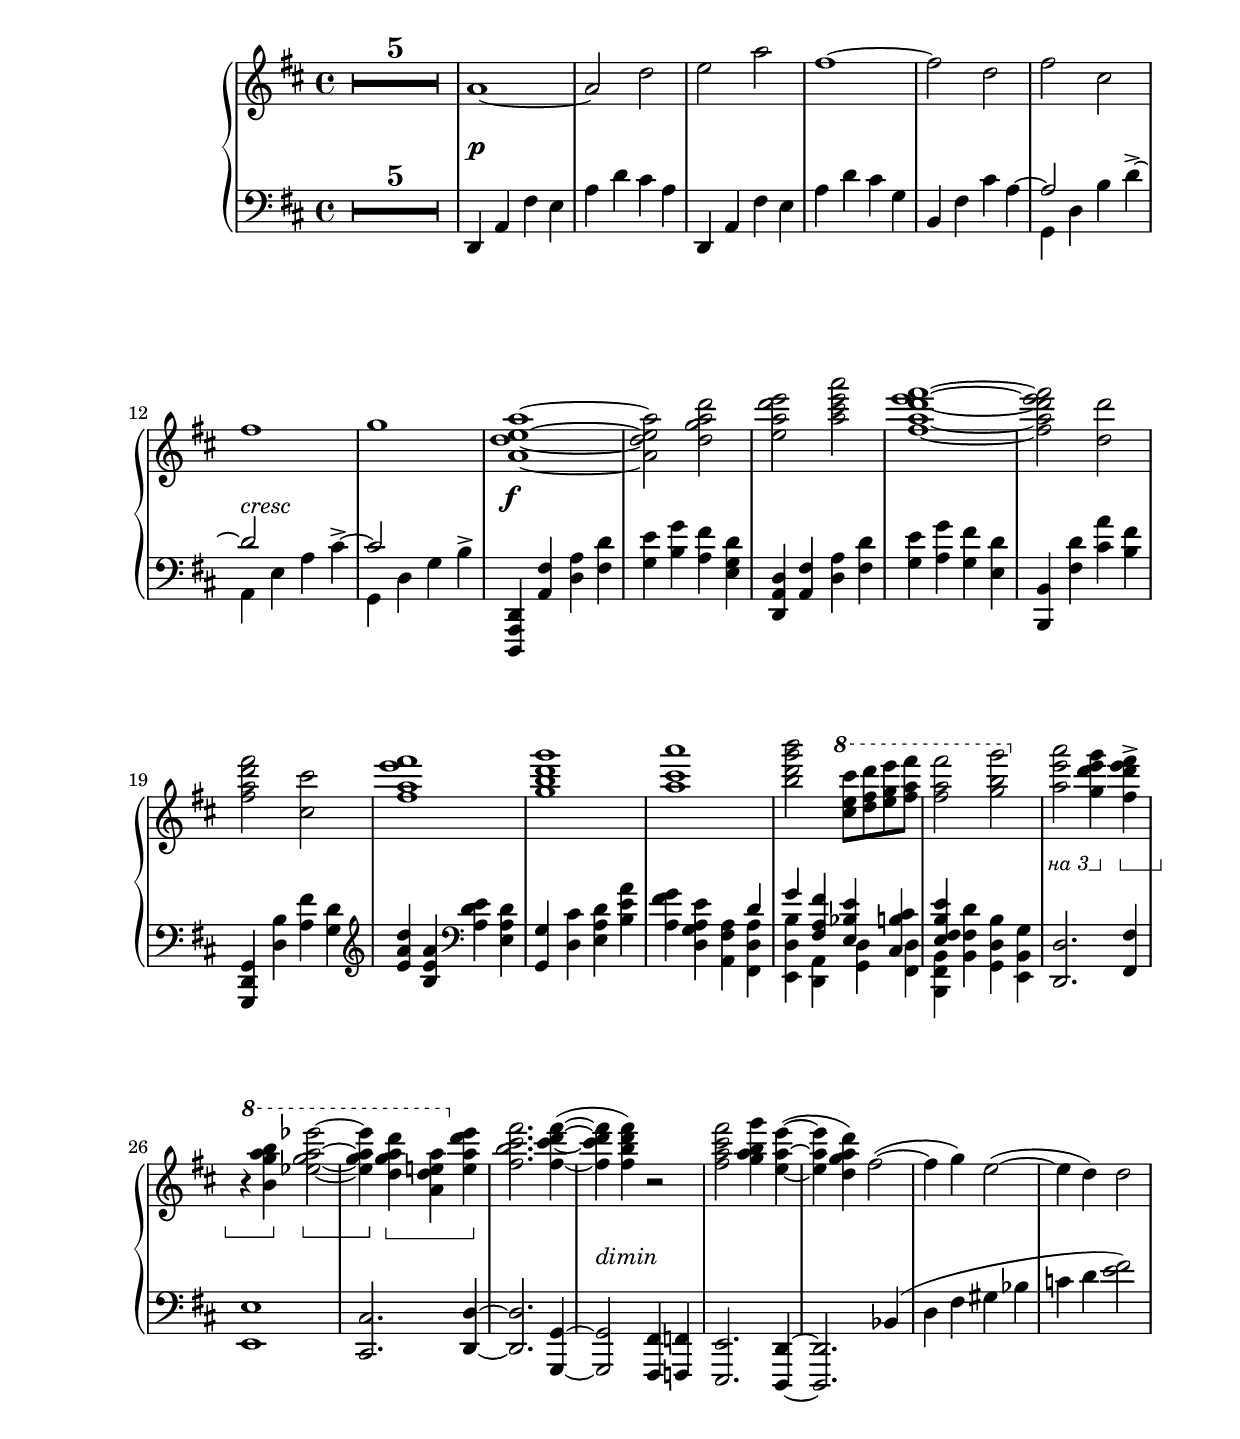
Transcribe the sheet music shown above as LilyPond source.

\version "2.18.0"

\language "deutsch"

\header {
  title = ""
  meter = ""
  composer = ""
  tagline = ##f
}

\paper {
  #(set-paper-size "a4")
  top-system-spacing #'basic-distance = #25
  top-markup-spacing #'basic-distance = #8
  markup-system-spacing #'basic-distance = #26
  system-system-spacing #'basic-distance = #25
  last-bottom-spacing #'basic-distance = #25
  two-sided = ##t
  inner-margin = 25
  outer-margin = 15
}

\layout {
  \context {
  	\PianoStaff
  	\consists #Span_stem_engraver
  }
  \context{
    \Score
    \override StaffGrouper.staff-staff-spacing.basic-distance = #13
    %\remove "Bar_number_engraver"
  }
}
%%%%%%%%%%% RH %%%%%%%%%%%%
\version "2.18.0"
\language "deutsch"
%%  http://lsr.di.unimi.it/LSR/Item?id=445

%LSR by Jay Anderson.
%modyfied by Simon Albrecht on March 2014.
%=> http://lilypond.1069038.n5.nabble.com/LSR-445-error-td160662.html

#(define (octave-up m t)
   (let* ((octave (1- t))
          (new-note (ly:music-deep-copy m))
          (new-pitch (ly:make-pitch
                      octave
                      (ly:pitch-notename (ly:music-property m 'pitch))
                      (ly:pitch-alteration (ly:music-property m 'pitch)))))
     (set! (ly:music-property new-note 'pitch) new-pitch)
     new-note))

#(define (octavize-chord elements t)
   (cond ((null? elements) elements)
     ((eq? (ly:music-property (car elements) 'name) 'NoteEvent)
      (cons (car elements)
        (cons (octave-up (car elements) t)
          (octavize-chord (cdr elements) t))))
     (else (cons (car elements) (octavize-chord (cdr elements ) t)))))

#(define (octavize music t)
   (if (eq? (ly:music-property music 'name) 'EventChord)
       (ly:music-set-property! music 'elements (octavize-chord
                                                (ly:music-property music 'elements) t)))
   music)

makeOctaves = #(define-music-function (parser location arg mus) (integer? ly:music?)
                 (music-map (lambda (x) (octavize x arg)) (event-chord-wrap! mus)))

rechts = {
  \clef treble
  \key d \major
  \time 4/4
  %\override DynamicLineSpanner.staff-padding = #3
  \compressFullBarRests
  \override MultiMeasureRest #'expand-limit = #3
  R1*5
  \relative d'' {
    a1~ a2 d e a fis1~ fis2 d fis cis fis1 g
    <a, d e a>1~ q2 <d g a d><e a d e><a cis e a>
    <fis a d e fis>1~ q2 <d d'><fis a d fis><cis cis'>
    <fis a e' fis>1<g h d g><a cis a'><h d g h>2
    \ottava #1
    \set Staff.ottavation = #"8"
    <cis e cis'>8<d fis d'><e g e'><fis a fis'> q2<g h g'>
    \ottava #0
    \override Score.TextSpanner.staff-padding = #3
    \override Score.TextSpanner.direction = #DOWN
    \override TextSpanner.style = #'line
    \once \override TextSpanner.bound-details.left.text =
    \markup { \small на \small 3 }
    \override TextSpanner.bound-details.right.text =
    \markup { \draw-line #'(0 . 1) }
    \once \override TextSpanner.bound-details.left.padding = #-.5
    \override TextSpanner.bound-details.right.padding = #-1
    <a, e' a>2\startTextSpan
    <g d' e g>4\stopTextSpan
    \override TextSpanner.bound-details.left.padding = #1
    \override TextSpanner.bound-details.left.text =
    \markup { \draw-line #'(0 . 1) }
    <fis d' e fis>->\startTextSpan
    r
    \ottava #1
    \set Staff.ottavation = #"8"
    <h g' a h>\stopTextSpan
    <es g a es'>2~\startTextSpan q4\stopTextSpan
    <d g a d>\startTextSpan<a d e a>
    \ottava #0
    <e a d e>\stopTextSpan<fis h cis fis>2.<fis cis' d fis>4~(
    q <fis h d fis>) r2<fis a cis fis>2<g a h g'>4<e a e'>~(
    q <d g a d>) fis2~( fis4 g) e2~( e4 d) d2
    \override TextSpanner.bound-details.right.padding = #0
    \override TextSpanner.bound-details.left.padding = #0
    %{
    R1*53
    \tuplet 3/2 2 {
      fis,4 a d e cis a fis' h, d g e a
      \override TupletNumber #'transparent = ##t
      \override TupletBracket #'bracket-visibility = ##f
      fis a, e' d a g fis d' e a, cis a'
      fis h, cis fis h d, 
      <<
        {
          \voiceTwo
          cis
        }
        \\
        {
          \voiceFour
          \once \override NoteColumn.force-hshift = #.2
          a
        }
      >>
      a' fis e d a h g' d e a h %fis
    }
    %}
  }
}

%%%%%%%%%%% LH %%%%%%%%%%%%
\version "2.18.0"
\language "deutsch"
%%  http://lsr.di.unimi.it/LSR/Item?id=445

%LSR by Jay Anderson.
%modyfied by Simon Albrecht on March 2014.
%=> http://lilypond.1069038.n5.nabble.com/LSR-445-error-td160662.html

#(define (octave-up m t)
   (let* ((octave (1- t))
          (new-note (ly:music-deep-copy m))
          (new-pitch (ly:make-pitch
                      octave
                      (ly:pitch-notename (ly:music-property m 'pitch))
                      (ly:pitch-alteration (ly:music-property m 'pitch)))))
     (set! (ly:music-property new-note 'pitch) new-pitch)
     new-note))

#(define (octavize-chord elements t)
   (cond ((null? elements) elements)
     ((eq? (ly:music-property (car elements) 'name) 'NoteEvent)
      (cons (car elements)
        (cons (octave-up (car elements) t)
          (octavize-chord (cdr elements) t))))
     (else (cons (car elements) (octavize-chord (cdr elements ) t)))))

#(define (octavize music t)
   (if (eq? (ly:music-property music 'name) 'EventChord)
       (ly:music-set-property! music 'elements (octavize-chord
                                                (ly:music-property music 'elements) t)))
   music)

makeOctaves = #(define-music-function (parser location arg mus) (integer? ly:music?)
                 (music-map (lambda (x) (octavize x arg)) (event-chord-wrap! mus)))

links = {
  \clef bass
  \key d \major
  \time 4/4
  \compressFullBarRests
  \override MultiMeasureRest #'expand-limit = #3
  R1*5
  d,4 a, fis e a d' cis' a d, a, fis e a d' cis' g
  <<
    {
      h, \stemDown fis cis' a~ \stemUp a2 s
      \stemDown a,4 e a cis'^>^~ \stemUp cis'2 s
    }
    \\
    {
      s1 g,4 d h d'^>^~ \stemUp d'2 s
      \stemDown g,4 d g h^>
    }
  >>
  \stemNeutral
  <d,, a,, d,>4<a, fis><d a><fis d'><g e'><h g'><a fis'><e g d'>
  <d, a, d><a, fis><d a><fis d'><g e'><a g'><g fis'><e d'>
  <h,, h,><fis d'><cis' a'><h fis'><g,, d, g,><d h><a fis'><g d'>
  \clef treble <e' a' d''><h e' a'> \clef bass<a d' e'><e a d'>
  <g, g><d cis'><e a d'><h e' a'><a fis' g'><d g a e'><a, fis a>
  <<
    {
      d' g' <fis a fis'><e b e'><cis h cis'>
      <e fis h e'> s2.
    }
    \\
    {
      <fis, d a>4<e, d h><d, a,><g, d>
      \once \override NoteColumn.force-hshift = #1.6
      <fis, d>
      <h,, fis, h,><h, fis d'><g, d h><e, h, g>
    }
  >>
  <d, d>2. <fis, fis>4<e, e>1<cis, cis>2.<d, d>4~ q2.<g,, g,>4~
  q2 <fis,, fis,>4<f,, f,><e,, e,>2.<d,, d,>4~ q2. b,4(
  d fis gis b c' d' <e' fis'>2)
  %{
  R1*53
  d,4 a, fis g a e'
  \clef treble
  <<
    {
      \voiceOne
      s2 a'2 g'4 fis'
    }
    \\
    {
      \voiceThree
      fis'4 g' fis' e' d'2
    }
    \\
    {
      \voiceTwo
      d'4 a~ a1
    }
  >>
  \clef bass
  a,4 d e a h, fis d' <cis' fis'> g, d h
  <<
    {
      g'
    }
    \\
    {
      d'
    }
  >>
  cis' <h d'>
  <<
    {
      cis'2
    }
    \\
    {
      a4 gis
    }
  >>
  <a d'>4
  %}
}

%%%%%%%%%%%%D%%%%%%%%%%%%
\version "2.18.0"
\language "deutsch"
dynamicPiano = {
  \override Hairpin.to-barline = ##f
  %\override DynamicLineSpanner.staff-padding = #2
  s1*5 s1\p s1*5 s1-\markup {\italic cresc} s s\f s1*14 s1-\markup {\italic dimin}
}

%%%%%%%%%%%%%%%%%%%%%%
\score {
  \new PianoStaff <<
    \new Staff = "RH" \rechts
    \new Dynamics = "DYN" \dynamicPiano
    \new Staff = "LH" \links
  >>
}